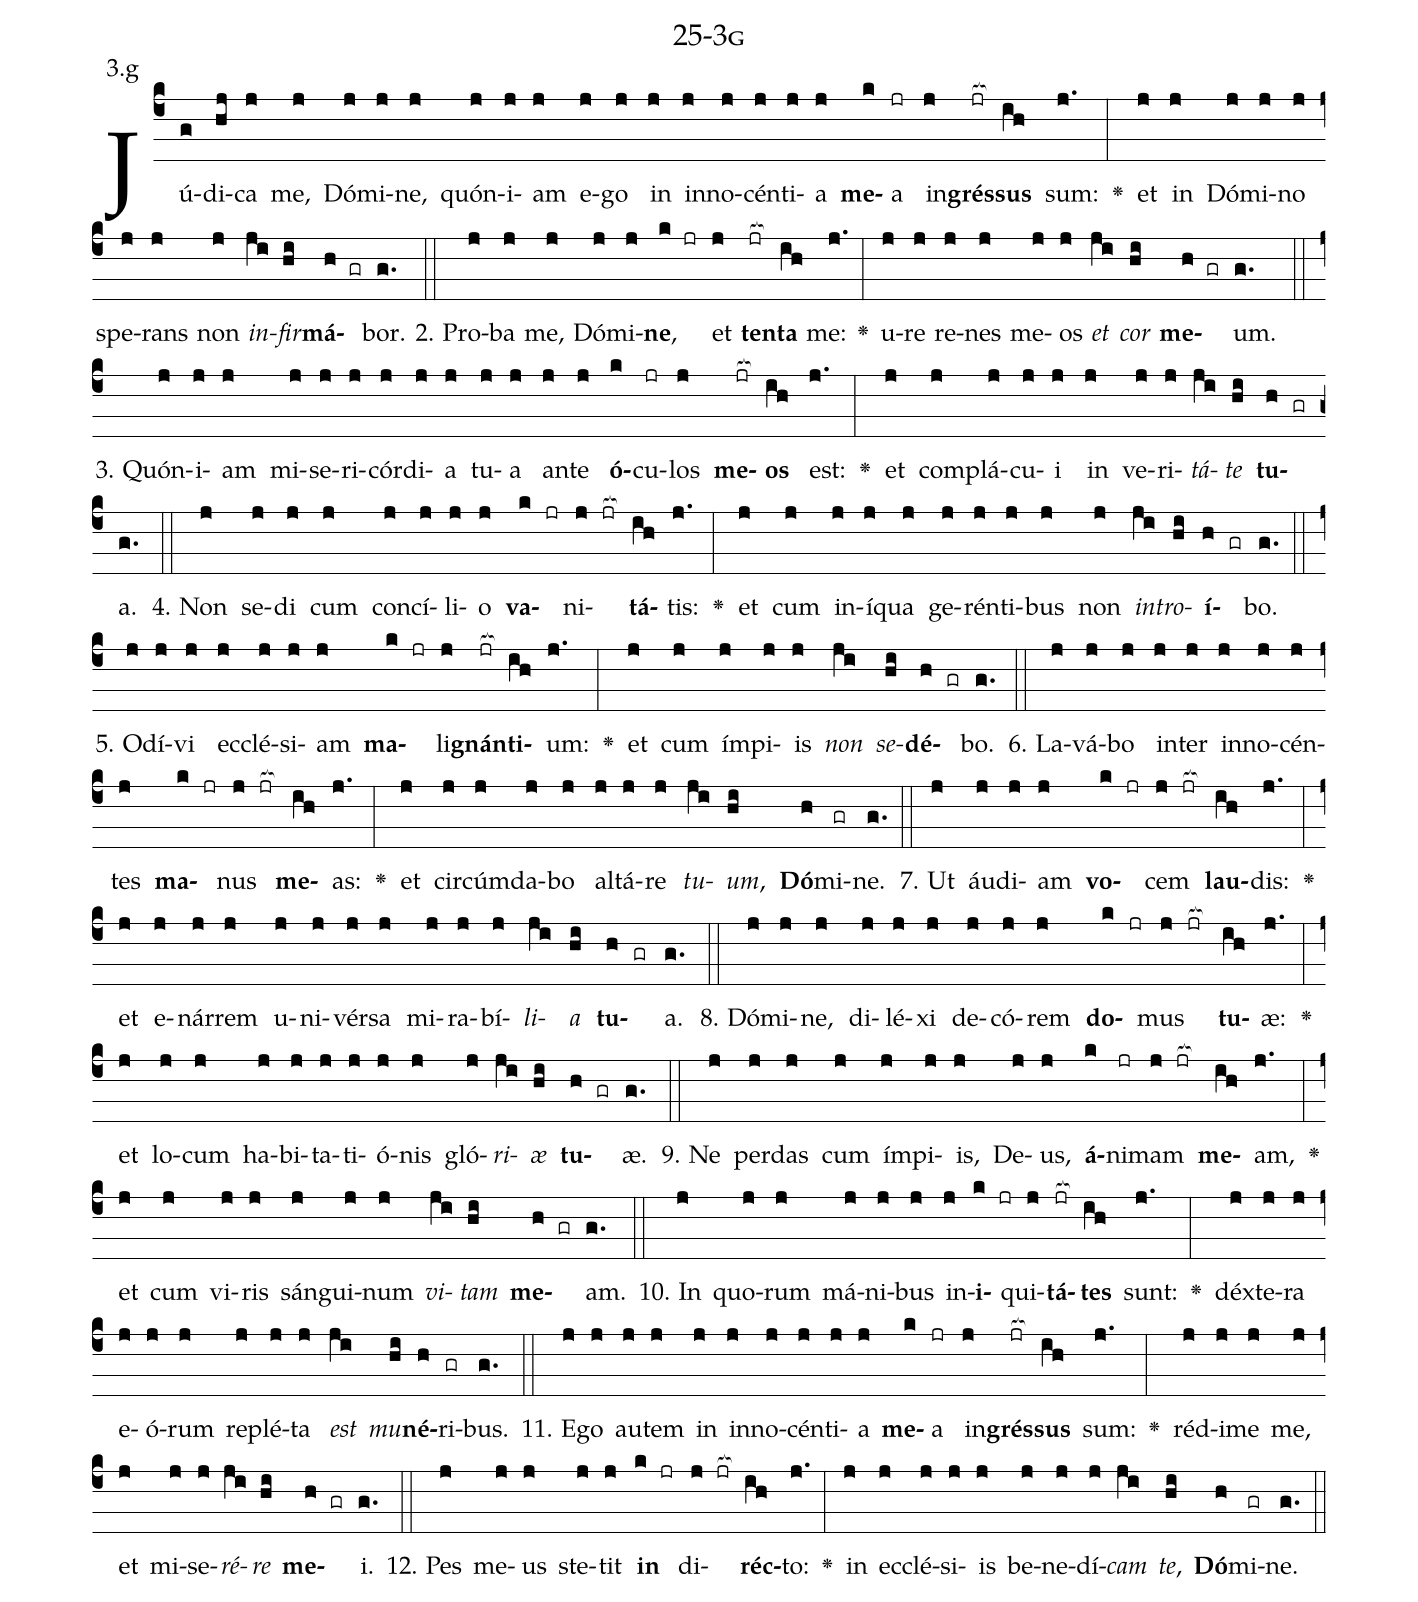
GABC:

name: 25-3g;
annotation: 3.g;
%%
(c4)Jú(g)di(hj)ca(j) me,(j) Dó(j)mi(j)ne,(j) quón(j)i(j)am(j) e(j)go(j) in(j) in(j)no(j)cén(j)ti(j)a(j) <b>me</b>(k)a(jr) in(j)<b>grés</b>(jr[ocb:1{])<b>sus</b>(ih[ocb:0}]) sum:(j.) <v>\greheightstar</v>(:) et(j) in(j) Dó(j)mi(j)no(j) spe(j)rans(j) non(j) <i>in</i>(ji)<i>fir</i>(hi)<b>má</b>(h gr)bor.(g.) (::)
2. Pro(j)ba(j) me,(j) Dó(j)mi(j)<b>ne</b>,(k jr) et(j) <b>ten</b>(jr[ocb:1{])<b>ta</b>(ih[ocb:0}]) me:(j.) <v>\greheightstar</v>(:) u(j)re(j) re(j)nes(j) me(j)os(j) <i>et</i>(ji) <i>cor</i>(hi) <b>me</b>(h gr)um.(g.) (::)
3. Quón(j)i(j)am(j) mi(j)se(j)ri(j)cór(j)di(j)a(j) tu(j)a(j) an(j)te(j) <b>ó</b>(k)cu(jr)los(j) <b>me</b>(jr[ocb:1{])<b>os</b>(ih[ocb:0}]) est:(j.) <v>\greheightstar</v>(:) et(j) com(j)plá(j)cu(j)i(j) in(j) ve(j)ri(j)<i>tá</i>(ji)<i>te</i>(hi) <b>tu</b>(h gr)a.(g.) (::)
4. Non(j) se(j)di(j) cum(j) con(j)cí(j)li(j)o(j) <b>va</b>(k jr)ni(j jr[ocb:1{])<b>tá</b>(ih[ocb:0}])tis:(j.) <v>\greheightstar</v>(:) et(j) cum(j) in(j)í(j)qua(j) ge(j)rén(j)ti(j)bus(j) non(j) <i>in</i>(ji)<i>tro</i>(hi)<b>í</b>(h gr)bo.(g.) (::)
5. O(j)dí(j)vi(j) ec(j)clé(j)si(j)am(j) <b>ma</b>(k jr)li(j)<b>gnán</b>(jr[ocb:1{])<b>ti</b>(ih[ocb:0}])um:(j.) <v>\greheightstar</v>(:) et(j) cum(j) ím(j)pi(j)is(j) <i>non</i>(ji) <i>se</i>(hi)<b>dé</b>(h gr)bo.(g.) (::)
6. La(j)vá(j)bo(j) in(j)ter(j) in(j)no(j)cén(j)tes(j) <b>ma</b>(k jr)nus(j jr[ocb:1{]) <b>me</b>(ih[ocb:0}])as:(j.) <v>\greheightstar</v>(:) et(j) cir(j)cúm(j)da(j)bo(j) al(j)tá(j)re(j) <i>tu</i>(ji)<i>um</i>,(hi) <b>Dó</b>(h)mi(gr)ne.(g.) (::)
7. Ut(j) áu(j)di(j)am(j) <b>vo</b>(k jr)cem(j jr[ocb:1{]) <b>lau</b>(ih[ocb:0}])dis:(j.) <v>\greheightstar</v>(:) et(j) e(j)nár(j)rem(j) u(j)ni(j)vér(j)sa(j) mi(j)ra(j)bí(j)<i>li</i>(ji)<i>a</i>(hi) <b>tu</b>(h gr)a.(g.) (::)
8. Dó(j)mi(j)ne,(j) di(j)lé(j)xi(j) de(j)có(j)rem(j) <b>do</b>(k jr)mus(j jr[ocb:1{]) <b>tu</b>(ih[ocb:0}])æ:(j.) <v>\greheightstar</v>(:) et(j) lo(j)cum(j) ha(j)bi(j)ta(j)ti(j)ó(j)nis(j) gló(j)<i>ri</i>(ji)<i>æ</i>(hi) <b>tu</b>(h gr)æ.(g.) (::)
9. Ne(j) per(j)das(j) cum(j) ím(j)pi(j)is,(j) De(j)us,(j) <b>á</b>(k)ni(jr)mam(j jr[ocb:1{]) <b>me</b>(ih[ocb:0}])am,(j.) <v>\greheightstar</v>(:) et(j) cum(j) vi(j)ris(j) sán(j)gui(j)num(j) <i>vi</i>(ji)<i>tam</i>(hi) <b>me</b>(h gr)am.(g.) (::)
10. In(j) quo(j)rum(j) má(j)ni(j)bus(j) in(j)<b>i</b>(k jr)qui(j)<b>tá</b>(jr[ocb:1{])<b>tes</b>(ih[ocb:0}]) sunt:(j.) <v>\greheightstar</v>(:) déx(j)te(j)ra(j) e(j)ó(j)rum(j) re(j)plé(j)ta(j) <i>est</i>(ji) <i>mu</i>(hi)<b>né</b>(h)ri(gr)bus.(g.) (::)
11. E(j)go(j) au(j)tem(j) in(j) in(j)no(j)cén(j)ti(j)a(j) <b>me</b>(k)a(jr) in(j)<b>grés</b>(jr[ocb:1{])<b>sus</b>(ih[ocb:0}]) sum:(j.) <v>\greheightstar</v>(:) réd(j)i(j)me(j) me,(j) et(j) mi(j)se(j)<i>ré</i>(ji)<i>re</i>(hi) <b>me</b>(h gr)i.(g.) (::)
12. Pes(j) me(j)us(j) ste(j)tit(j) <b>in</b>(k jr) di(j jr[ocb:1{])<b>réc</b>(ih[ocb:0}])to:(j.) <v>\greheightstar</v>(:) in(j) ec(j)clé(j)si(j)is(j) be(j)ne(j)dí(j)<i>cam</i>(ji) <i>te</i>,(hi) <b>Dó</b>(h)mi(gr)ne.(g.) (::)
